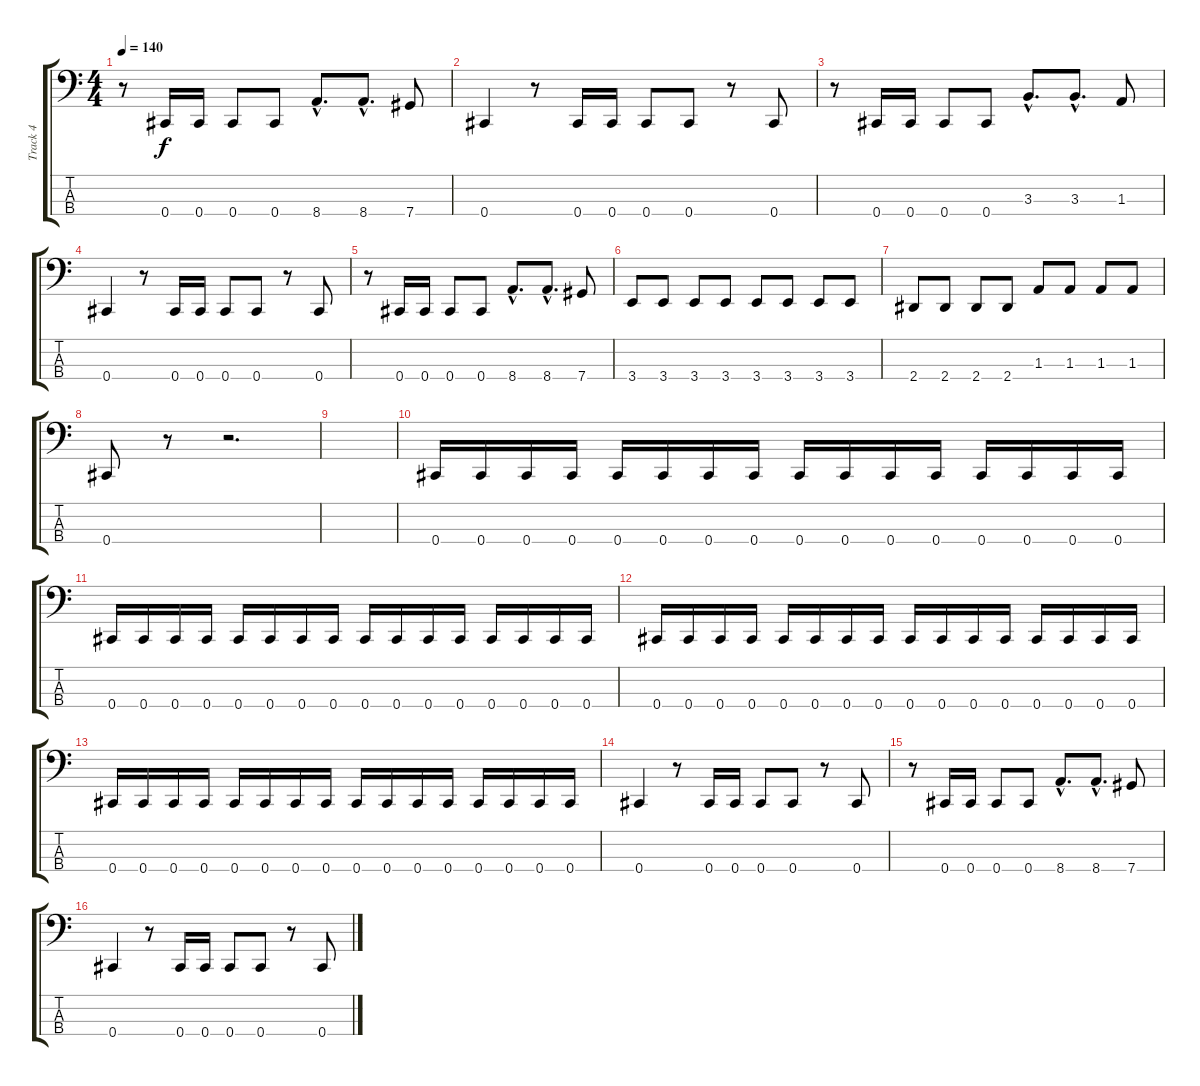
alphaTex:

\track ("Track 4" "Track 4") {instrument electricbassfinger}
\staff {score tabs}
\tuning (Gb2 Db2 Ab1 Db1) {hide}
\ts (4 4)
\tempo 140
\clef f4
\ks c
r.8{dy f} 0.4.16 0.4.16 0.4.8 0.4.8 8.4{hac}.8{d} 8.4{hac}.8{d} 7.4.8 |
0.4.4 r.8 0.4.16 0.4.16 0.4.8 0.4.8 r.8 0.4.8 |
r.8 0.4.16 0.4.16 0.4.8 0.4.8 3.3{hac}.8{d} 3.3{hac}.8{d} 1.3.8 |
0.4.4 r.8 0.4.16 0.4.16 0.4.8 0.4.8 r.8 0.4.8 |
r.8 0.4.16 0.4.16 0.4.8 0.4.8 8.4{hac}.8{d} 8.4{hac}.8{d} 7.4.8 |
3.4.8 3.4.8 3.4.8 3.4.8 3.4.8 3.4.8 3.4.8 3.4.8 |
2.4.8 2.4.8 2.4.8 2.4.8 1.3.8 1.3.8 1.3.8 1.3.8 |
0.4.8 r.8 r.2{d} |
|
0.4.16 0.4.16 0.4.16 0.4.16 0.4.16 0.4.16 0.4.16 0.4.16 0.4.16 0.4.16 0.4.16 0.4.16 0.4.16 0.4.16 0.4.16 0.4.16 |
0.4.16 0.4.16 0.4.16 0.4.16 0.4.16 0.4.16 0.4.16 0.4.16 0.4.16 0.4.16 0.4.16 0.4.16 0.4.16 0.4.16 0.4.16 0.4.16 |
0.4.16 0.4.16 0.4.16 0.4.16 0.4.16 0.4.16 0.4.16 0.4.16 0.4.16 0.4.16 0.4.16 0.4.16 0.4.16 0.4.16 0.4.16 0.4.16 |
0.4.16 0.4.16 0.4.16 0.4.16 0.4.16 0.4.16 0.4.16 0.4.16 0.4.16 0.4.16 0.4.16 0.4.16 0.4.16 0.4.16 0.4.16 0.4.16 |
0.4.4 r.8 0.4.16 0.4.16 0.4.8 0.4.8 r.8 0.4.8 |
r.8 0.4.16 0.4.16 0.4.8 0.4.8 8.4{hac}.8{d} 8.4{hac}.8{d} 7.4.8 |
0.4.4 r.8 0.4.16 0.4.16 0.4.8 0.4.8 r.8 0.4.8
